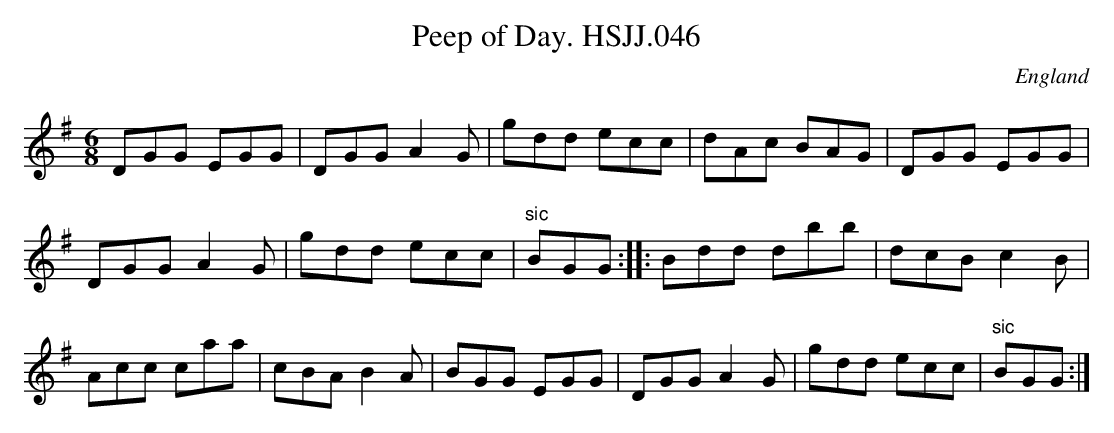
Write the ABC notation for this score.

X:1
T:Peep of Day. HSJJ.046
M:6/8
L:1/8
O:England
K:G
DGG EGG|DGGA2G|gdd ecc|dAc BAG|DGG EGG|!DGG A2G|gdd ecc|"sic"BGG:|
|:Bdd dbb|dcBc2B|!Acc caa|cBAB2A|BGG EGG|DGGA2G|gdd ecc|"sic"BGG:|]
